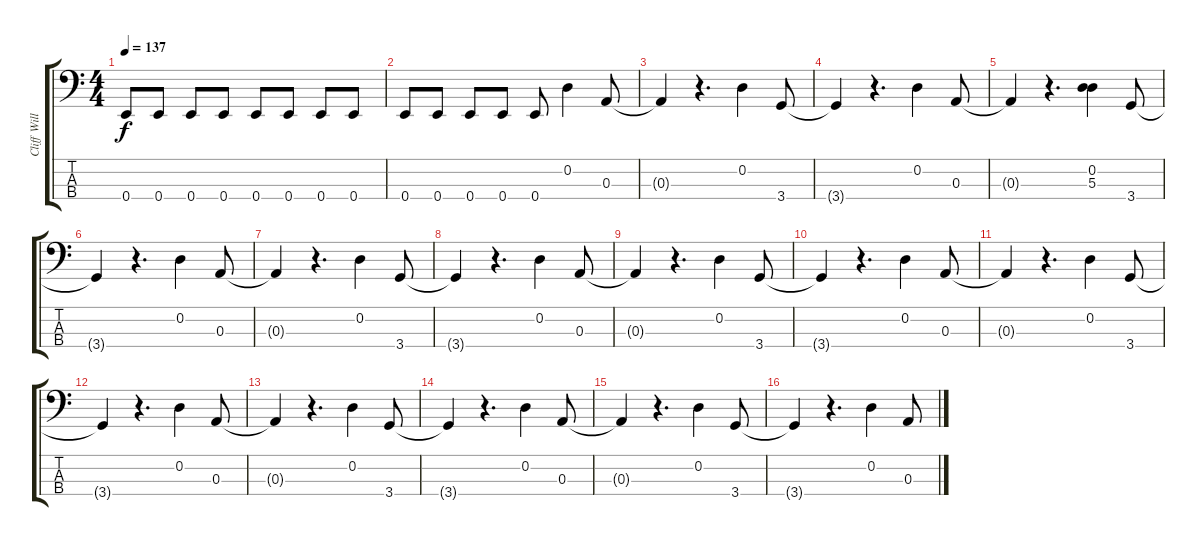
\track ("Cliff Williams" "Cliff Will") {instrument electricbasspick}
\staff {score tabs}
\tuning (G2 D2 A1 E1) {hide}
\ts (4 4)
\tempo 137
\clef f4
\ks c
0.4.8{dy f} 0.4.8 0.4.8 0.4.8 0.4.8 0.4.8 0.4.8 0.4.8 |
0.4.8 0.4.8 0.4.8 0.4.8 0.4.8 0.2.4 0.3.8 |
0.3{t}.4 r.4{d} 0.2.4 3.4.8 |
3.4{t}.4 r.4{d} 0.2.4 0.3.8 |
0.3{t}.4 r.4{d} (0.2 5.3).4 3.4.8 |
3.4{t}.4 r.4{d} 0.2.4 0.3.8 |
0.3{t}.4 r.4{d} 0.2.4 3.4.8 |
3.4{t}.4 r.4{d} 0.2.4 0.3.8 |
0.3{t}.4 r.4{d} 0.2.4 3.4.8 |
3.4{t}.4 r.4{d} 0.2.4 0.3.8 |
0.3{t}.4 r.4{d} 0.2.4 3.4.8 |
3.4{t}.4 r.4{d} 0.2.4 0.3.8 |
0.3{t}.4 r.4{d} 0.2.4 3.4.8 |
3.4{t}.4 r.4{d} 0.2.4 0.3.8 |
0.3{t}.4 r.4{d} 0.2.4 3.4.8 |
3.4{t}.4 r.4{d} 0.2.4 0.3.8
